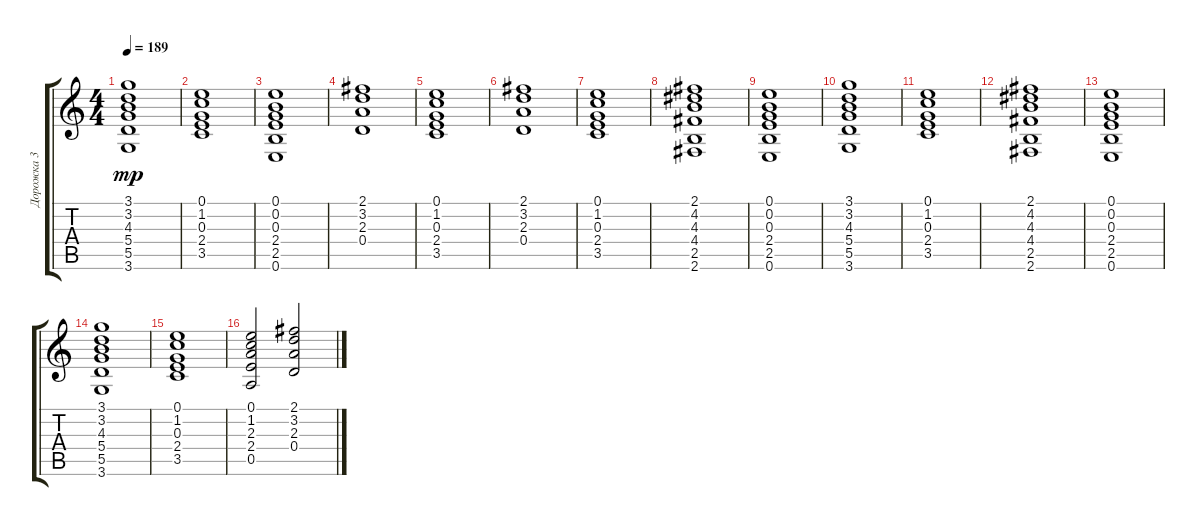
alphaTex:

\track ("Дорожка 3" "Дорожка 3") {instrument distortionguitar}
\staff {score tabs}
\tuning (E4 B3 G3 D3 A2 E2) {hide}
\ts (4 4)
\tempo 189
\clef g2
\ks c
(3.1 3.2 4.3 5.4 5.5 3.6).1{dy mp} |
(0.1 1.2 0.3 2.4 3.5).1 |
(0.1 0.2 0.3 2.4 2.5 0.6).1 |
(2.1 3.2 2.3 0.4).1 |
(0.1 1.2 0.3 2.4 3.5).1 |
(2.1 3.2 2.3 0.4).1 |
(0.1 1.2 0.3 2.4 3.5).1 |
(2.1 4.2 4.3 4.4 2.5 2.6).1 |
(0.1 0.2 0.3 2.4 2.5 0.6).1 |
(3.1 3.2 4.3 5.4 5.5 3.6).1 |
(0.1 1.2 0.3 2.4 3.5).1 |
(2.1 4.2 4.3 4.4 2.5 2.6).1 |
(0.1 0.2 0.3 2.4 2.5 0.6).1 |
(3.1 3.2 4.3 5.4 5.5 3.6).1 |
(0.1 1.2 0.3 2.4 3.5).1 |
(0.1 1.2 2.3 2.4 0.5).2 (2.1 3.2 2.3 0.4).2
